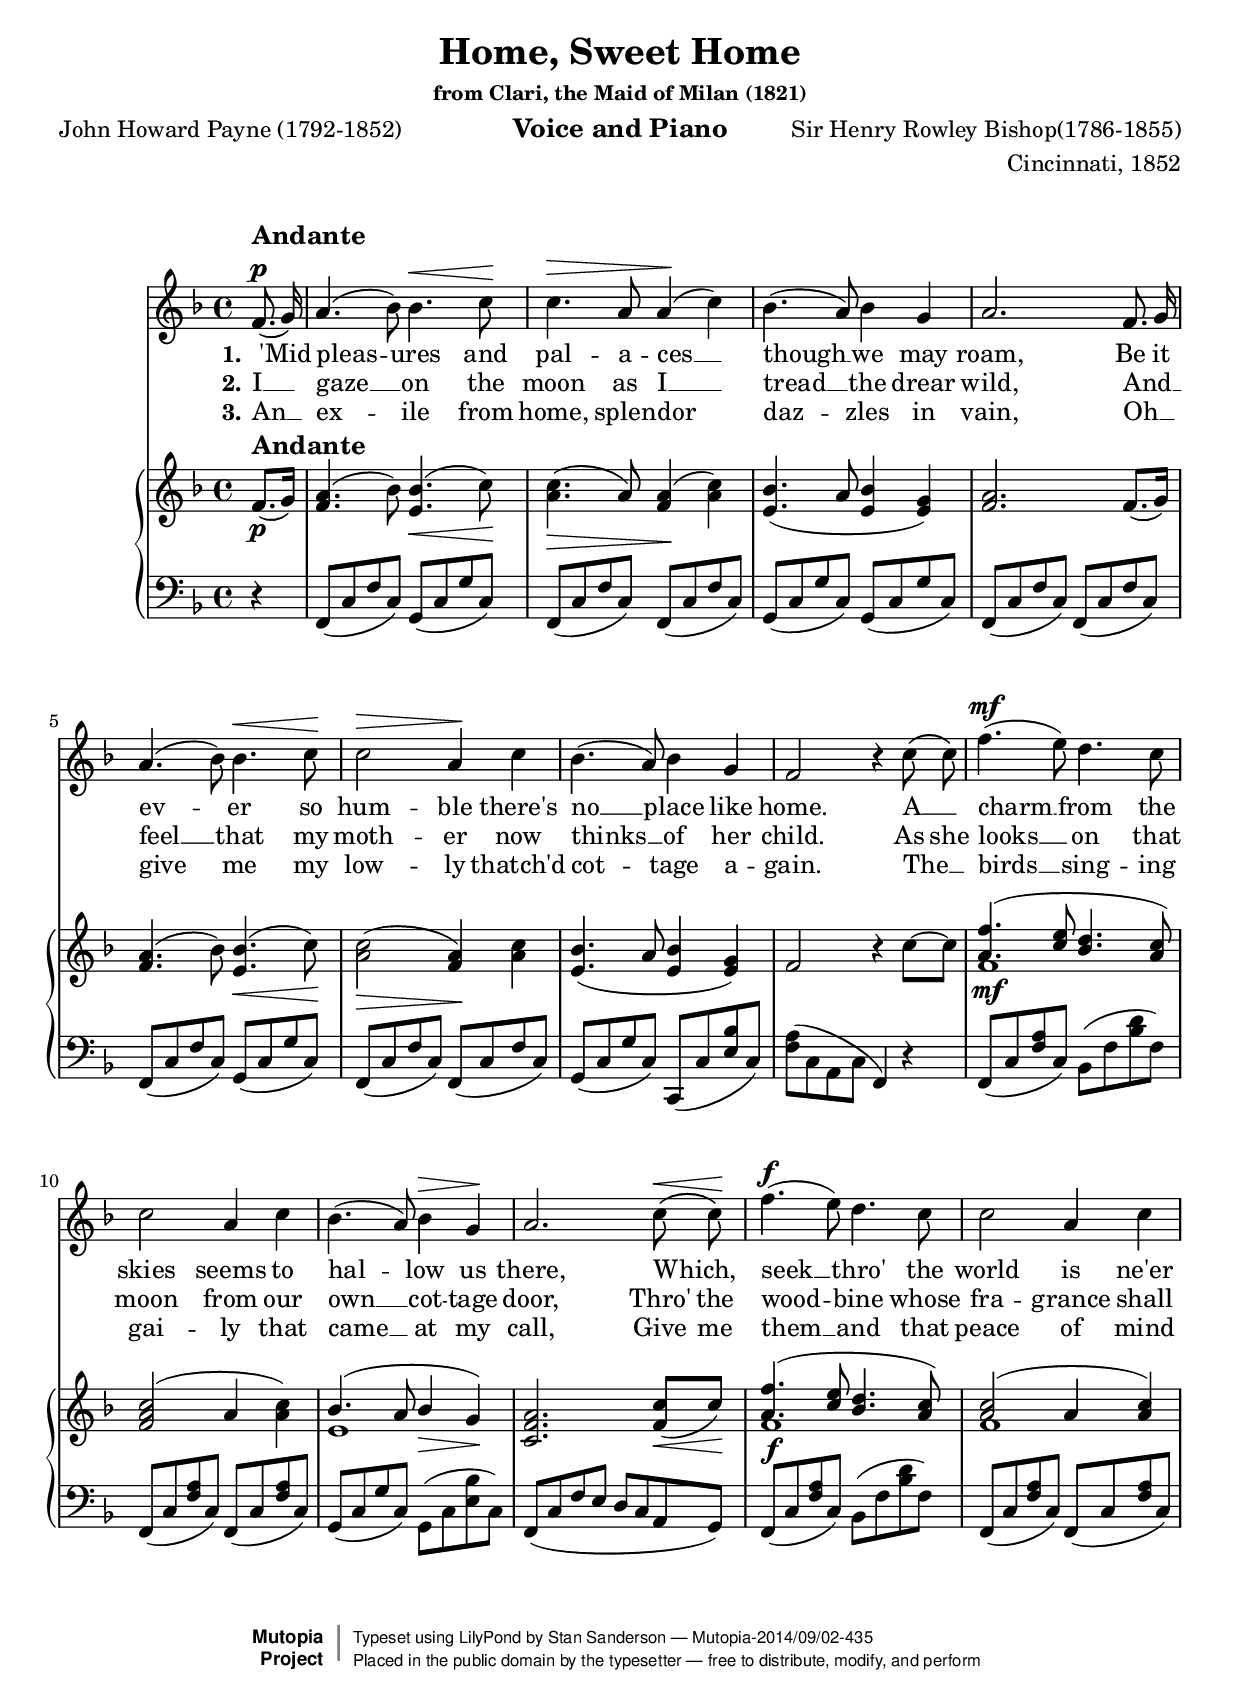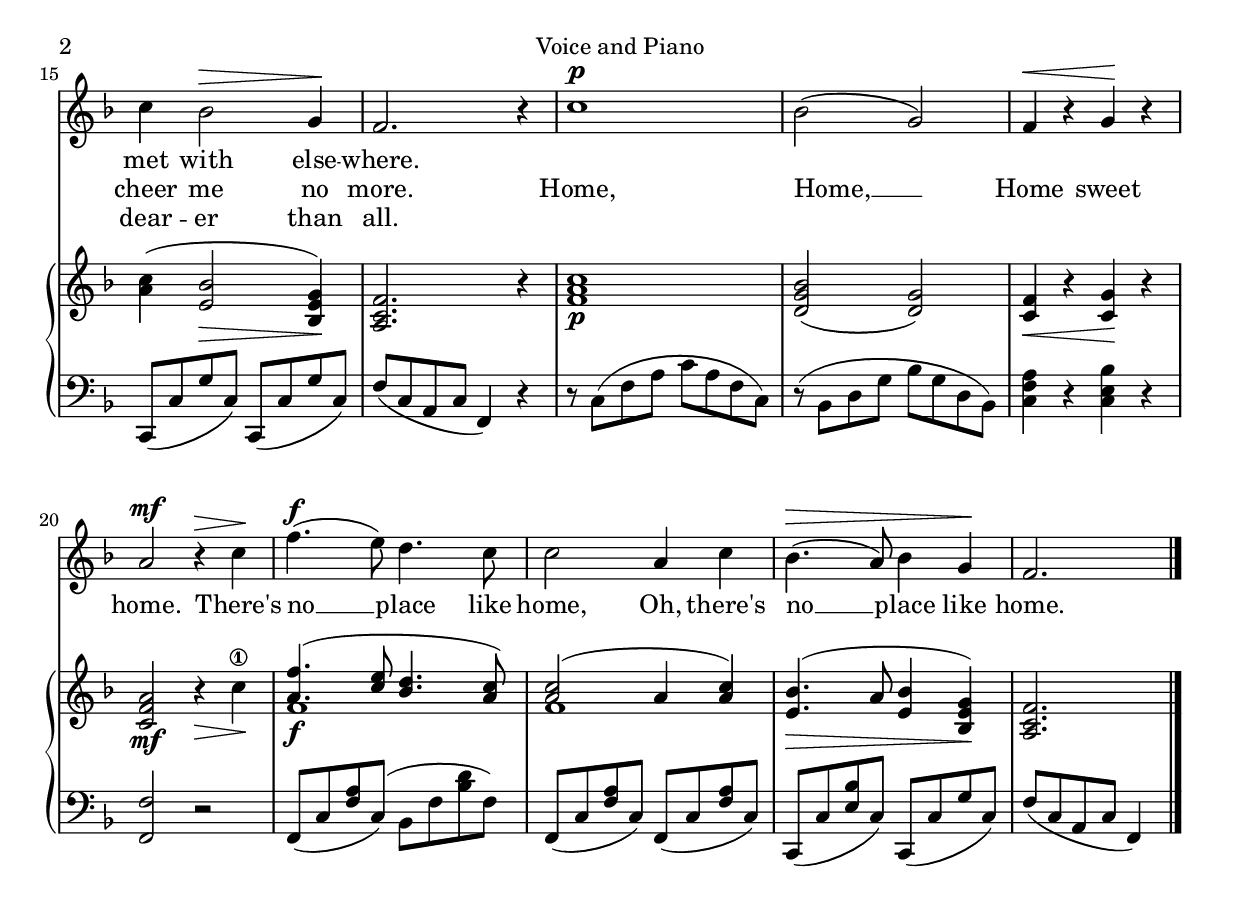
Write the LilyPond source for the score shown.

\include "english.ly"
\version "2.18.2"
%#(set-global-staff-size 17)

\header {
  title = "Home, Sweet Home"
  subsubtitle ="from Clari, the Maid of Milan (1821)"
  composer = "Sir Henry Rowley Bishop(1786-1855)"
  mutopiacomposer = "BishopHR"
  poet = "John Howard Payne (1792-1852)"
  instrument = "Voice and Piano"
  opus = "Cincinnati, 1852"
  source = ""
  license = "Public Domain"
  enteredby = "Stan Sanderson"
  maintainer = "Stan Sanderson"
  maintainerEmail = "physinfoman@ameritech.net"
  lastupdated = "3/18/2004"

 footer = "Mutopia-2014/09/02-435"
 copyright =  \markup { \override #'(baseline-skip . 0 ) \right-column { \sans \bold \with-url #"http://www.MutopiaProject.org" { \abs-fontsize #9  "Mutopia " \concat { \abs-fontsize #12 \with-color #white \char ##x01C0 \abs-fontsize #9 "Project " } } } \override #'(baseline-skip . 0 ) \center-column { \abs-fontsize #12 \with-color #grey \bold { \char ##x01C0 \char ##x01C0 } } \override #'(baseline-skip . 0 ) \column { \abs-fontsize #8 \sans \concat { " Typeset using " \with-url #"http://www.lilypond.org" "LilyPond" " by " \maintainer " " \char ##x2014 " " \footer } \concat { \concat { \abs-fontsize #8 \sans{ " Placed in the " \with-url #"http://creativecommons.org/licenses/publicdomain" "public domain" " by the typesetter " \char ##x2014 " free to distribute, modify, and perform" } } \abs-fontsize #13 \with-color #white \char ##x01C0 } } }
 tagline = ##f
}
\paper {
  % add space between composer/opus markup and first staff
  markup-system-spacing #'padding = #3
  % add a little space between composer and opus
  markup-markup-spacing #'padding = #1.2
  top-margin = 7\mm
  top-markup-spacing.basic-distance = #4
  markup-system-spacing.basic-distance = #13
  last-bottom-spacing.basic-distance = #14
  bottom-margin = 6\mm
}
  
melody = \relative c' {
	\key f\major \time 4/4 
	\partial 4 f8.^\markup {\column {\bold \large "Andante" \dynamic p }}( g16)
%% 1-3
	a4.( bf8) bf4.^\< c8 \!| c4.^\> a8 a4(\! c) | bf4.( a8) bf4 g |
%% 4-6
	a2. f8. g16 | a4.( bf8) bf4.^\< c8\! | c2^\> a4\! c |
%% 7-9	
	bf4.( a8) bf4 g | f2 r4 c'8\( c\) | f4.(^\mf e8) d4. c8 |
%% 10-12
	c2 a4 c | bf4.( a8) bf4^\> g\! | a2. c8\(^\< c\)\! |
%% 13-15
	f4.^\f( e8) d4. c8 | c2 a4 c | c bf2^\> g4\! |
%% 16-18
	f2. r4 | c'1^\p | bf2( g) |
%% 19-21
	f4^\< r g\! r | a2^\mf r4^\> c\! | f4.^\f( e8) d4. c8 |
%% 22-24
	c2 a4 c | bf4.^\>( a8) bf4 g\! | f2. \bar "|."
}

textA = \lyricmode {  
	_'Mid pleas -- ures and pal -- a -- ces __ though __ we may roam,
	Be it ev -- er so hum -- ble there's no __ place like home.
	A __ _ charm __ from the skies seems to hal -- low us there,
	Which, _ seek __ thro' the world is ne'er met with else -- where.
}

textB = \lyricmode { 
	I __ gaze __ on the moon as I __ tread __ the drear wild,
	And __ _ feel __ that my moth -- er now thinks __ of her child.
	As she looks __ on that moon from our own __ cot -- tage door,
	Thro' the wood -- bine whose fra -- grance shall cheer me no more.
%% chorus
	Home, Home, __ Home sweet home.
	There's no __ place like home,
	Oh, there's no __ place like home.
}

textC = \lyricmode { 
	An __ ex -- ile from home, splen -- dor daz -- zles in vain,
	Oh __ _ give me my low -- ly thatch'd cot -- tage a -- gain.
	The __ _ birds __ sing -- ing gai -- ly that came __ at my call,
	Give me them __ and that peace of mind dear -- er than all.

}

upper = \relative c' {
	\key f\major \time 4/4
	f8._\p^\markup {\bold \large "Andante"}( g16)
%% 1-3
	<a f>4.( bf8) <bf e,>4._\<( c8)\! | <c a>4._\>( a8) <a f>4(\! <c a>) |
		<bf e,>4.( a8 <bf e,>4 <g e>) |
%% 4-6
	<a f>2. f8.( g16) | <a f>4.( bf8) <bf e,>4.(_\< c8)\! | 
		<c a>2(_\>( <a f>4\!) <c a> |
%% 7-9
	<bf e,>4.( a8 <bf e,>4 <g e>) | f2 r4 c'8 ~ c |
		<<{<f a,>4.( <e c>8 <d bf>4. <c a>8)}\\{f,1_\mf}>> |
%% 10-12
	<f a c>2( a4 <a c>) | <<{bf4.( a8 bf4_\> g\!)}\\{e1}>> | 
		<a f c>2. <c f,>8(_\< c)\! |
%% 13-15
	<<{<f a,>4.( <e c>8 <d bf>4. <c a>8)}\\{f,1_\f}>> | 
		<<{<c' a>2( a4 <c a>)}\\{f,1}>> | <c' a>4( <bf e,>2_\> <g e bf>4)\!
%% 16-18
	<f c a>2. r4 | <f a c>1_\p | <d g bf>2( <d g>) |
%% 19-21
	<f c>4_\< r <g c,>\! r | <a f c>2_\mf r4_\> c\1\! |
		<<{<f a,>4.(_\f <e c>8 <d bf>4. <c a>8)}\\{f,1}>> |
%% 22-24
	<<{<c' a>2( a4 <c a>)}\\{f,1}>> | 
		\slurUp <bf e,>4.(_\> a8 <bf e,>4 <g e bf>)\! |
		<f c a>2.
}
	
lower = \relative c {
	\key f\major \time 4/4
	r4
%% 1-3
	f,8( c' f c) g( c g' c,) | f,8( c' f c) f,( c' f c) | g( c g' c,) g( c g' c,) |
%% 4-6
	f,8( c' f c) f,8( c' f c) | f,8( c' f c) g( c g' c,) |f,8( c' f c) f,( c' f c) | 
%% 7-9
	g( c g' c,) c,( c' <e bf'> c) | <f a>( c a c f,4) r | 
		f8( c' <f a> c) bf( f' <bf d> f) |
%% 10-12
	f,( c' <f a> c) f,( c' <f a> c) | g( c g' c,) g( c <e bf'> c) |
		f,( c' f e d c a g)
%% 13-15	
	f( c' <f a> c) bf( f' <bf d> f) | f,( c' <f a> c) f,( c' <f a> c) |
		c,( c' g' c,) c,( c' g' c,) |
%% 16-18
	f( c a c f,4) r | r8 c'( f a c a f c) | r (bf d g bf g d bf) |
%% 19-21
	 <c f a>4 r <c e bf'> r | <f, f'>2 r | f8( c' <f a> c) (bf f' <bf d> f) |
%% 22-23
	 f,( c' <f a> c) f,( c' <f a> c) | c,( c' <e bf'> c) c,( c' g' c,) |
	 	f( c a c f,4)
}

\score {
  <<
      \context Voice = "mel" {
	  \autoBeamOff
	  \melody
      }
		\lyricsto mel  \new Lyrics  { \set stanza = "1." \textA }
		\lyricsto mel  \new Lyrics  { \set stanza = "2." \textB }
		\lyricsto mel  \new Lyrics  { \set stanza = "3." \textC }
					
      \context PianoStaff <<
	  \context Staff = "upper" \upper
	  \context Staff = "lower" <<
	      \clef bass
	      \lower
	  >>
     >>
     
  >>
  \layout {
  }  
  
  \midi {
    \tempo 4 = 90
    }

  
}
